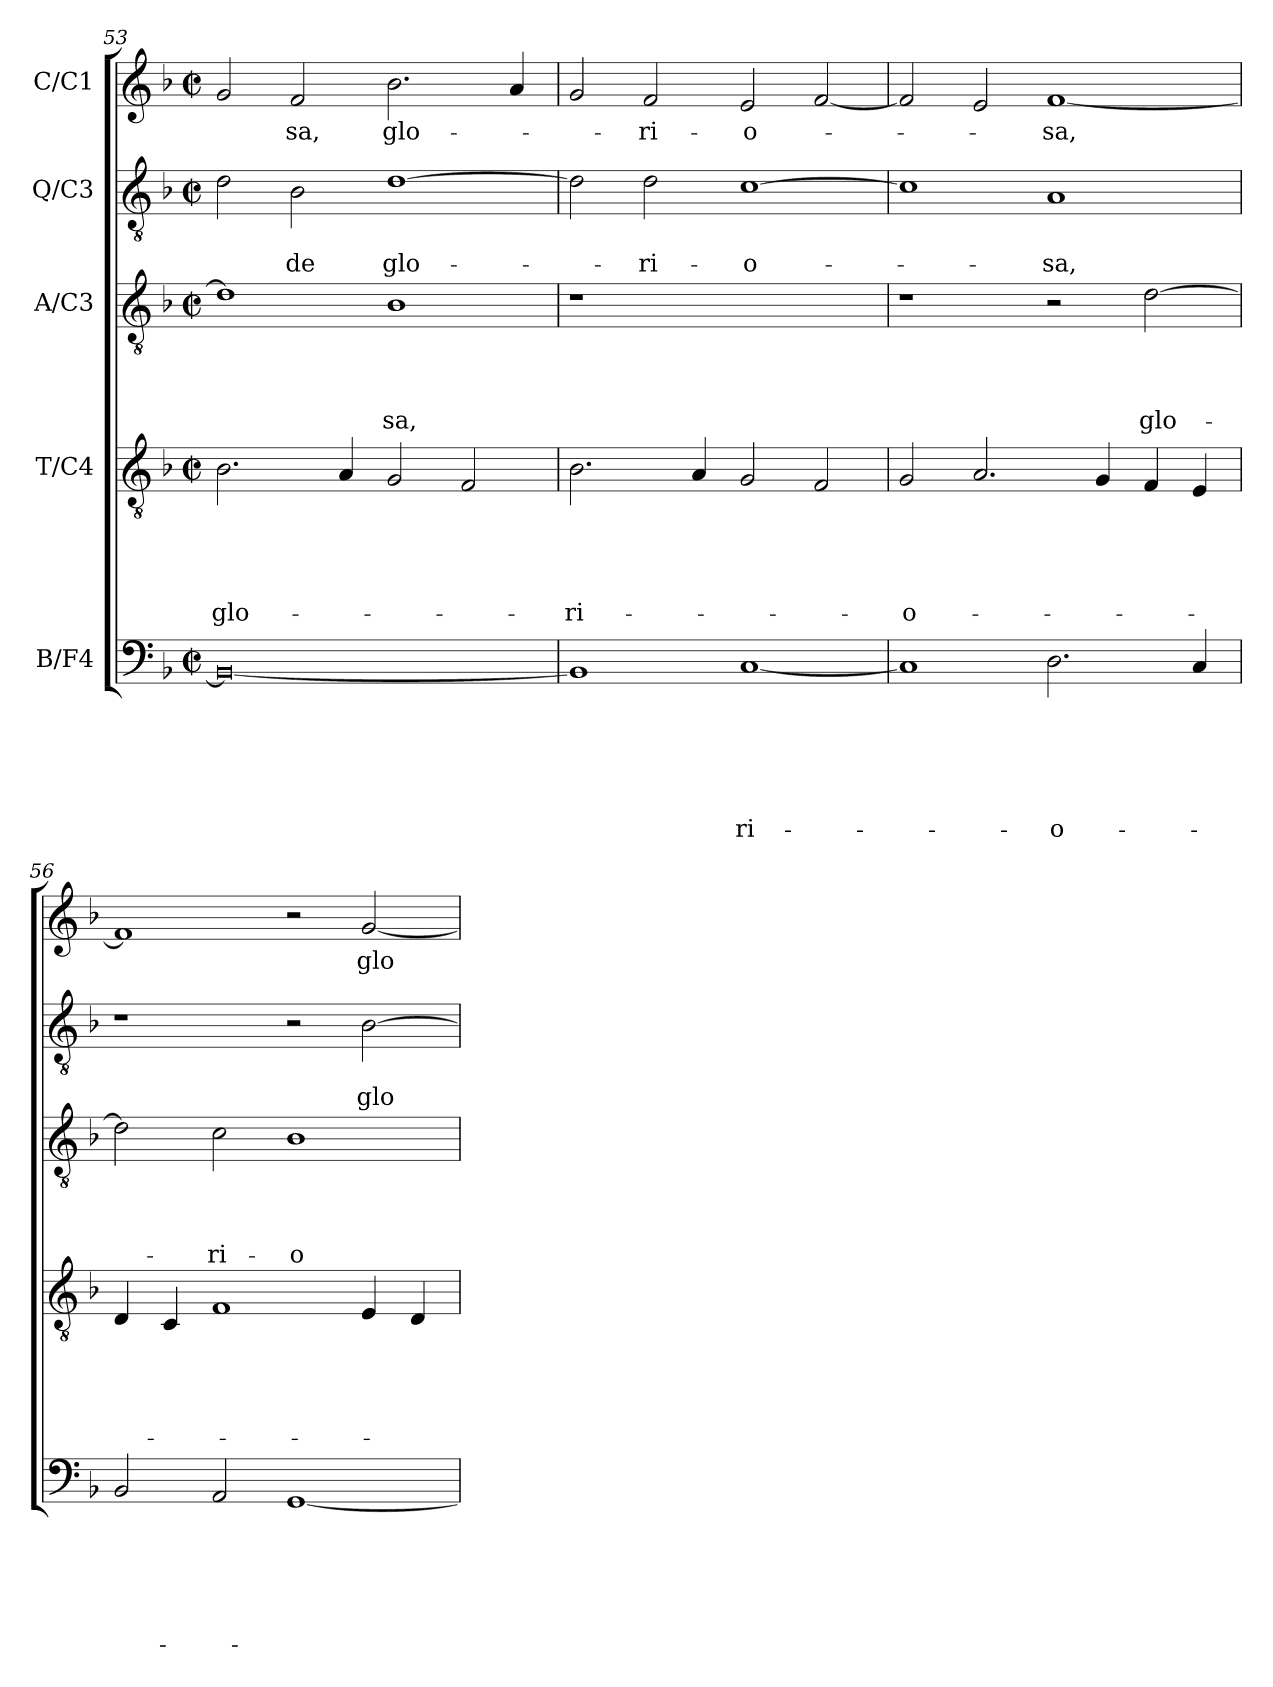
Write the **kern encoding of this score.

**kern	**text	**text	**text	**text	**text	**text	**kern	**text	**text	**text	**text	**text	**kern	**text	**text	**text	**text	**kern	**text	**text	**kern	**text
*part5	*part5	*part5	*part5	*part5	*part5	*part5	*part4	*part4	*part4	*part4	*part4	*part4	*part3	*part3	*part3	*part3	*part3	*part2	*part2	*part2	*part1	*part1
*staff5	*staff5	*staff5	*staff5	*staff5	*staff5	*staff5	*staff4	*staff4	*staff4	*staff4	*staff4	*staff4	*staff3	*staff3	*staff3	*staff3	*staff3	*staff2	*staff2	*staff2	*staff1	*staff1
*I"B/F4	*	*	*	*	*	*	*I"T/C4	*	*	*	*	*	*I"A/C3	*	*	*	*	*I"Q/C3	*	*	*I"C/C1	*
*clefF4	*	*	*	*	*	*	*clefGv2	*	*	*	*	*	*clefGv2	*	*	*	*	*clefGv2	*	*	*clefG2	*
*k[b-]	*	*	*	*	*	*	*k[b-]	*	*	*	*	*	*k[b-]	*	*	*	*	*k[b-]	*	*	*k[b-]	*
*F:	*	*	*	*	*	*	*F:	*	*	*	*	*	*F:	*	*	*	*	*F:	*	*	*F:	*
*M2/2	*	*	*	*	*	*	*M2/2	*	*	*	*	*	*M2/2	*	*	*	*	*M2/2	*	*	*M2/2	*
*met(c|)	*	*	*	*	*	*	*met(c|)	*	*	*	*	*	*met(c|)	*	*	*	*	*met(c|)	*	*	*met(c|)	*
=53	=53	=53	=53	=53	=53	=53	=53	=53	=53	=53	=53	=53	=53	=53	=53	=53	=53	=53	=53	=53	=53	=53
!	!	!	!	!	!	!	!	!	!	!	!	!LO:LY:b	!	!	!	!	!	!	!	!	!	!
0BB-_	.	.	.	.	.	.	2.B-\	.	.	.	.	glo-	1d]	.	.	.	.	2d\	.	.	2g/	.
!	!	!	!	!	!	!	!	!	!	!	!	!	!	!	!	!	!	!	!	!LO:LY:b	!	!LO:LY:b
.	.	.	.	.	.	.	.	.	.	.	.	.	.	.	.	.	.	2B-\	.	-de	2f/	-sa,
.	.	.	.	.	.	.	4A/	.	.	.	.	.	.	.	.	.	.	.	.	.	.	.
!	!	!	!	!	!	!	!	!	!	!	!	!	!	!	!	!	!LO:LY:b	!	!	!LO:LY:b	!	!LO:LY:b
.	.	.	.	.	.	.	2G/	.	.	.	.	.	1B-	.	.	.	-sa,	[1d	.	glo-	2.b-\	glo-
.	.	.	.	.	.	.	2F/	.	.	.	.	.	.	.	.	.	.	.	.	.	.	.
.	.	.	.	.	.	.	.	.	.	.	.	.	.	.	.	.	.	.	.	.	4a/	.
=54	=54	=54	=54	=54	=54	=54	=54	=54	=54	=54	=54	=54	=54	=54	=54	=54	=54	=54	=54	=54	=54	=54
!	!	!	!	!	!	!	!	!	!	!	!	!LO:LY:b	!	!	!	!	!	!	!	!	!	!
1BB-]	.	.	.	.	.	.	2.B-\	.	.	.	.	-ri-	1r	.	.	.	.	2d\]	.	.	2g/	.
!	!	!	!	!	!	!	!	!	!	!	!	!	!	!	!	!	!	!	!	!LO:LY:b	!	!LO:LY:b
.	.	.	.	.	.	.	.	.	.	.	.	.	.	.	.	.	.	2d\	.	-ri-	2f/	-ri-
.	.	.	.	.	.	.	4A/	.	.	.	.	.	.	.	.	.	.	.	.	.	.	.
!	!	!	!	!	!	!LO:LY:b	!	!	!	!	!	!	!	!	!	!	!	!	!	!LO:LY:b	!	!LO:LY:b
[1C	.	.	.	.	.	-ri-	2G/	.	.	.	.	.	1ryy	.	.	.	.	[1c	.	-o-	2e/	-o-
.	.	.	.	.	.	.	2F/	.	.	.	.	.	.	.	.	.	.	.	.	.	[2f/	.
=55	=55	=55	=55	=55	=55	=55	=55	=55	=55	=55	=55	=55	=55	=55	=55	=55	=55	=55	=55	=55	=55	=55
!	!	!	!	!	!	!	!	!	!	!	!	!LO:LY:b	!	!	!	!	!	!	!	!	!	!
1C]	.	.	.	.	.	.	2G/	.	.	.	.	-o-	1r	.	.	.	.	1c]	.	.	2f/]	.
.	.	.	.	.	.	.	2.A/	.	.	.	.	.	.	.	.	.	.	.	.	.	2e/	.
!	!	!	!	!	!	!LO:LY:b	!	!	!	!	!	!	!	!	!	!	!	!	!	!LO:LY:b	!	!LO:LY:b
2.D\	.	.	.	.	.	-o-	.	.	.	.	.	.	2r	.	.	.	.	1A	.	-sa,	[1f	-sa,
.	.	.	.	.	.	.	4G/	.	.	.	.	.	.	.	.	.	.	.	.	.	.	.
!	!	!	!	!	!	!	!	!	!	!	!	!	!	!	!	!	!LO:LY:b	!	!	!	!	!
.	.	.	.	.	.	.	4F/	.	.	.	.	.	[2d\	.	.	.	glo-	.	.	.	.	.
4C/	.	.	.	.	.	.	4E/	.	.	.	.	.	.	.	.	.	.	.	.	.	.	.
!!LO:LB:g=z
=56	=56	=56	=56	=56	=56	=56	=56	=56	=56	=56	=56	=56	=56	=56	=56	=56	=56	=56	=56	=56	=56	=56
2BB-/	.	.	.	.	.	.	4D/	.	.	.	.	.	2d\]	.	.	.	.	1r	.	.	1f]	.
.	.	.	.	.	.	.	4C/	.	.	.	.	.	.	.	.	.	.	.	.	.	.	.
!	!	!	!	!	!	!	!	!	!	!	!	!	!	!	!	!	!LO:LY:b	!	!	!	!	!
2AA/	.	.	.	.	.	.	1F	.	.	.	.	.	2c\	.	.	.	-ri-	.	.	.	.	.
!	!	!	!	!	!	!	!	!	!	!	!	!	!	!	!	!	!LO:LY:b	!	!	!	!	!
[1GG	.	.	.	.	.	.	.	.	.	.	.	.	1B-	.	.	.	-o-	2r	.	.	2r	.
!	!	!	!	!	!	!	!	!	!	!	!	!	!	!	!	!	!	!	!	!LO:LY:b	!	!LO:LY:b
.	.	.	.	.	.	.	4E/	.	.	.	.	.	.	.	.	.	.	[2B-\	.	glo-	[2g/	glo-
.	.	.	.	.	.	.	4D/	.	.	.	.	.	.	.	.	.	.	.	.	.	.	.
=	=	=	=	=	=	=	=	=	=	=	=	=	=	=	=	=	=	=	=	=	=	=
*-	*-	*-	*-	*-	*-	*-	*-	*-	*-	*-	*-	*-	*-	*-	*-	*-	*-	*-	*-	*-	*-	*-
